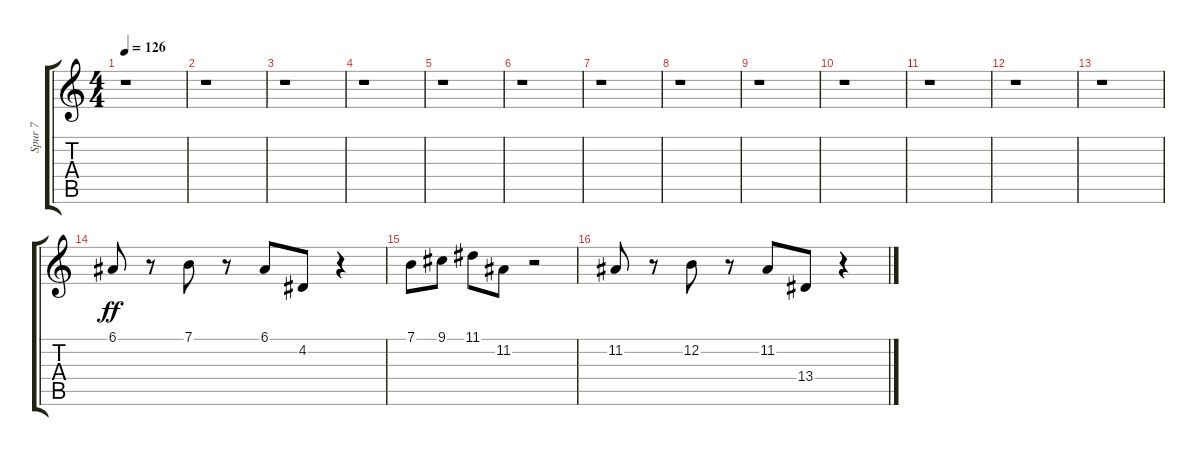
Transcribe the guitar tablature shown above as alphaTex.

\track ("Spur 7" "Spur 7") {instrument musicbox}
\staff {score tabs}
\tuning (E4 B3 G3 D3 A2 E2) {hide}
\ts (4 4)
\tempo 126
\clef g2
\ks c
r.1{dy ff} |
r.1 |
r.1 |
r.1 |
r.1 |
r.1 |
r.1 |
r.1 |
r.1 |
r.1 |
r.1 |
r.1 |
r.1 |
6.1.8 r.8 7.1.8 r.8 6.1.8 4.2.8 r.4 |
7.1.8 9.1.8 11.1.8 11.2.8 r.2 |
11.2.8 r.8 12.2.8 r.8 11.2.8 13.4.8 r.4
